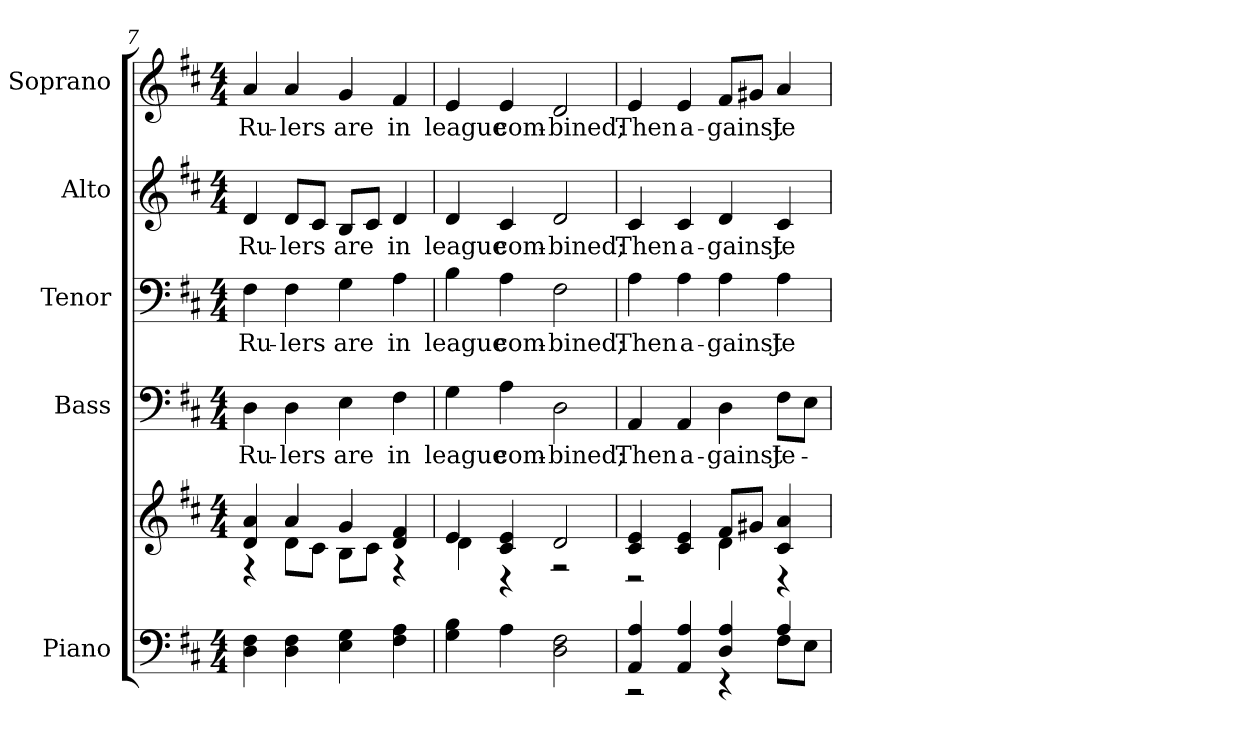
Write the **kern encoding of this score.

**kern	**kern	**kern	**text	**kern	**text	**kern	**text	**kern	**text
*part5	*part5	*part4	*part4	*part3	*part3	*part2	*part2	*part1	*part1
*staff6	*staff5	*staff4	*staff4	*staff3	*staff3	*staff2	*staff2	*staff1	*staff1
*I"Piano	*	*I"Bass	*	*I"Tenor	*	*I"Alto	*	*I"Soprano	*
*I'Pno.	*	*I'B.	*	*	*	*I'A.	*	*I'S.	*
*clefF4	*clefG2	*clefF4	*	*clefF4	*	*clefG2	*	*clefG2	*
*k[f#c#]	*k[f#c#]	*k[f#c#]	*	*k[f#c#]	*	*k[f#c#]	*	*k[f#c#]	*
*D:	*D:	*D:	*	*D:	*	*D:	*	*D:	*
*M4/4	*M4/4	*M4/4	*	*M4/4	*	*M4/4	*	*M4/4	*
=7	=7	=7	=7	=7	=7	=7	=7	=7	=7
*	*^	*	*	*	*	*	*	*	*
!	!	!	!	!LO:LY:b:color=#000000	!	!	!	!	!	!
!	!	!	!	!	!	!LO:LY:b:color=#000000	!	!	!	!
!	!	!	!	!	!	!	!	!LO:LY:b:color=#000000	!	!
!	!	!	!	!	!	!	!	!	!	!LO:LY:b:color=#000000
4Di\ 4F#i	4di/ 4ai	4r	4Di\	Ru-	4F#i\	Ru-	4di/	Ru-	4ai/	Ru-
!	!	!	!	!LO:LY:b:color=#000000	!	!	!	!	!	!
!	!	!	!	!	!	!LO:LY:b:color=#000000	!	!	!	!
!	!	!	!	!	!	!	!	!LO:LY:b:color=#000000	!	!
!	!	!	!	!	!	!	!	!	!	!LO:LY:b:color=#000000
4Di\ 4F#i	4ai/	8di\L	4Di\	-lers	4F#i\	-lers	8di/L	-lers	4ai/	-lers
.	.	8c#i\J	.	.	.	.	8c#i/J	.	.	.
!	!	!	!	!LO:LY:b:color=#000000	!	!	!	!	!	!
!	!	!	!	!	!	!LO:LY:b:color=#000000	!	!	!	!
!	!	!	!	!	!	!	!	!LO:LY:b:color=#000000	!	!
!	!	!	!	!	!	!	!	!	!	!LO:LY:b:color=#000000
4Ei\ 4Gi	4gi/	8Bi\L	4Ei\	are	4Gi\	are	8Bi/L	are	4gi/	are
.	.	8c#i\J	.	.	.	.	8c#i/J	.	.	.
!	!	!	!	!LO:LY:b:color=#000000	!	!	!	!	!	!
!	!	!	!	!	!	!LO:LY:b:color=#000000	!	!	!	!
!	!	!	!	!	!	!	!	!LO:LY:b:color=#000000	!	!
!	!	!	!	!	!	!	!	!	!	!LO:LY:b:color=#000000
4F#i\ 4Ai	4di/ 4f#i	4r	4F#i\	in	4Ai\	in	4di/	in	4f#i/	in
=8	=8	=8	=8	=8	=8	=8	=8	=8	=8	=8
!	!	!	!	!LO:LY:b:color=#000000	!	!	!	!	!	!
!	!	!	!	!	!	!LO:LY:b:color=#000000	!	!	!	!
!	!	!	!	!	!	!	!	!LO:LY:b:color=#000000	!	!
!	!	!	!	!	!	!	!	!	!	!LO:LY:b:color=#000000
4Gi\ 4Bi	4ei/	4di\	4Gi\	league	4Bi\	league	4di/	league	4ei/	league
!	!	!	!	!LO:LY:b:color=#000000	!	!	!	!	!	!
!	!	!	!	!	!	!LO:LY:b:color=#000000	!	!	!	!
!	!	!	!	!	!	!	!	!LO:LY:b:color=#000000	!	!
!	!	!	!	!	!	!	!	!	!	!LO:LY:b:color=#000000
4Ai\	4c#i/ 4ei	4r	4Ai\	com-	4Ai\	com-	4c#i/	com-	4ei/	com-
!	!	!	!	!LO:LY:b:color=#000000	!	!	!	!	!	!
!	!	!	!	!	!	!LO:LY:b:color=#000000	!	!	!	!
!	!	!	!	!	!	!	!	!LO:LY:b:color=#000000	!	!
!	!	!	!	!	!	!	!	!	!	!LO:LY:b:color=#000000
2Di\ 2F#i	2di/	2r	2Di\	-bined;	2F#i\	-bined;	2di/	-bined;	2di/	-bined;
!!LO:PB:g=z
=9	=9	=9	=9	=9	=9	=9	=9	=9	=9	=9
*^	*	*	*	*	*	*	*	*	*	*
!	!	!	!	!	!LO:LY:b:color=#000000	!	!	!	!	!	!
!	!	!	!	!	!	!	!LO:LY:b:color=#000000	!	!	!	!
!	!	!	!	!	!	!	!	!	!LO:LY:b:color=#000000	!	!
!	!	!	!	!	!	!	!	!	!	!	!LO:LY:b:color=#000000
4AAi/ 4Ai	2r	4c#i/ 4ei	2r	4AAi/	Then	4Ai\	Then	4c#i/	Then	4ei/	Then
!	!	!	!	!	!LO:LY:b:color=#000000	!	!	!	!	!	!
!	!	!	!	!	!	!	!LO:LY:b:color=#000000	!	!	!	!
!	!	!	!	!	!	!	!	!	!LO:LY:b:color=#000000	!	!
!	!	!	!	!	!	!	!	!	!	!	!LO:LY:b:color=#000000
4AAi/ 4Ai	.	4c#i/ 4ei	.	4AAi/	a-	4Ai\	a-	4c#i/	a-	4ei/	a-
!	!	!	!	!	!LO:LY:b:color=#000000	!	!	!	!	!	!
!	!	!	!	!	!	!	!LO:LY:b:color=#000000	!	!	!	!
!	!	!	!	!	!	!	!	!	!LO:LY:b:color=#000000	!	!
!	!	!	!	!	!	!	!	!	!	!	!LO:LY:b:color=#000000
4Di/ 4Ai	4r	8f#i/L	4di\	4Di\	-gainst	4Ai\	-gainst	4di/	-gainst	8f#i/L	-gainst
.	.	8g#Xi/J	.	.	.	.	.	.	.	8g#Xi/J	.
!	!	!	!	!	!LO:LY:b:color=#000000	!	!	!	!	!	!
!	!	!	!	!	!	!	!LO:LY:b:color=#000000	!	!	!	!
!	!	!	!	!	!	!	!	!	!LO:LY:b:color=#000000	!	!
!	!	!	!	!	!	!	!	!	!	!	!LO:LY:b:color=#000000
4Ai/	8F#i\L	4c#i/ 4ai	4r	8F#i\L	Je-	4Ai\	Je-	4c#i/	Je-	4ai/	Je-
.	8Ei\J	.	.	8Ei\J	.	.	.	.	.	.	.
*v	*v	*	*	*	*	*	*	*	*	*	*
*	*v	*v	*	*	*	*	*	*	*	*
=	=	=	=	=	=	=	=	=	=
*-	*-	*-	*-	*-	*-	*-	*-	*-	*-
